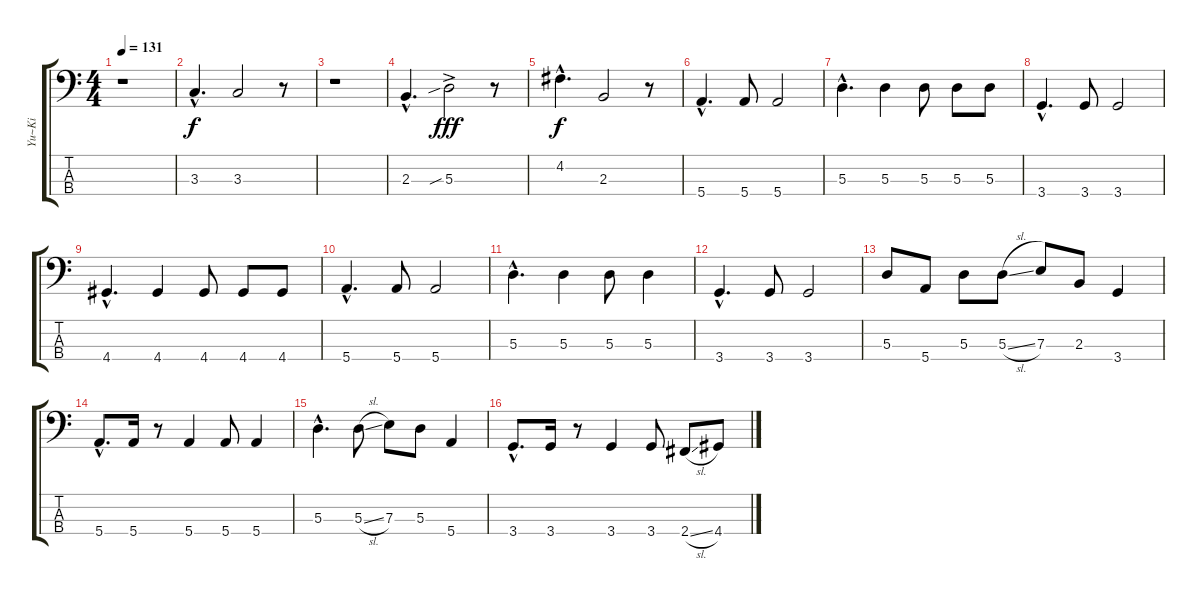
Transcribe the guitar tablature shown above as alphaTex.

\track ("Yu~Ki" "Yu~Ki") {instrument electricbasspick}
\staff {score tabs}
\tuning (G2 D2 A1 E1) {hide}
\ts (4 4)
\tempo 131
\clef f4
\ks c
r.1{dy f} |
3.3{hac}.4{d} 3.3.2 r.8 |
r.1 |
2.3{hac}.4{d} 5.3{sib ac}.2{dy fff} r.8 |
4.2{hac}.4{d dy f} 2.3.2 r.8 |
5.4{hac}.4{d} 5.4.8 5.4.2 |
5.3{hac}.4{d} 5.3.4 5.3.8 5.3.8 5.3.8 |
3.4{hac}.4{d} 3.4.8 3.4.2 |
4.4{hac}.4{d} 4.4.4 4.4.8 4.4.8 4.4.8 |
5.4{hac}.4{d} 5.4.8 5.4.2 |
5.3{hac}.4{d} 5.3.4 5.3.8 5.3.4 |
3.4{hac}.4{d} 3.4.8 3.4.2 |
5.3.8 5.4.8 5.3.8 5.3{sl}.8 7.3.8 2.3.8 3.4.4 |
5.4{hac}.8{d} 5.4.16 r.8 5.4.4 5.4.8 5.4.4 |
5.3{hac}.4{d} 5.3{sl}.8 7.3.8 5.3.8 5.4.4 |
3.4{hac}.8{d} 3.4.16 r.8 3.4.4 3.4.8 2.4{sl}.8 4.4.8
